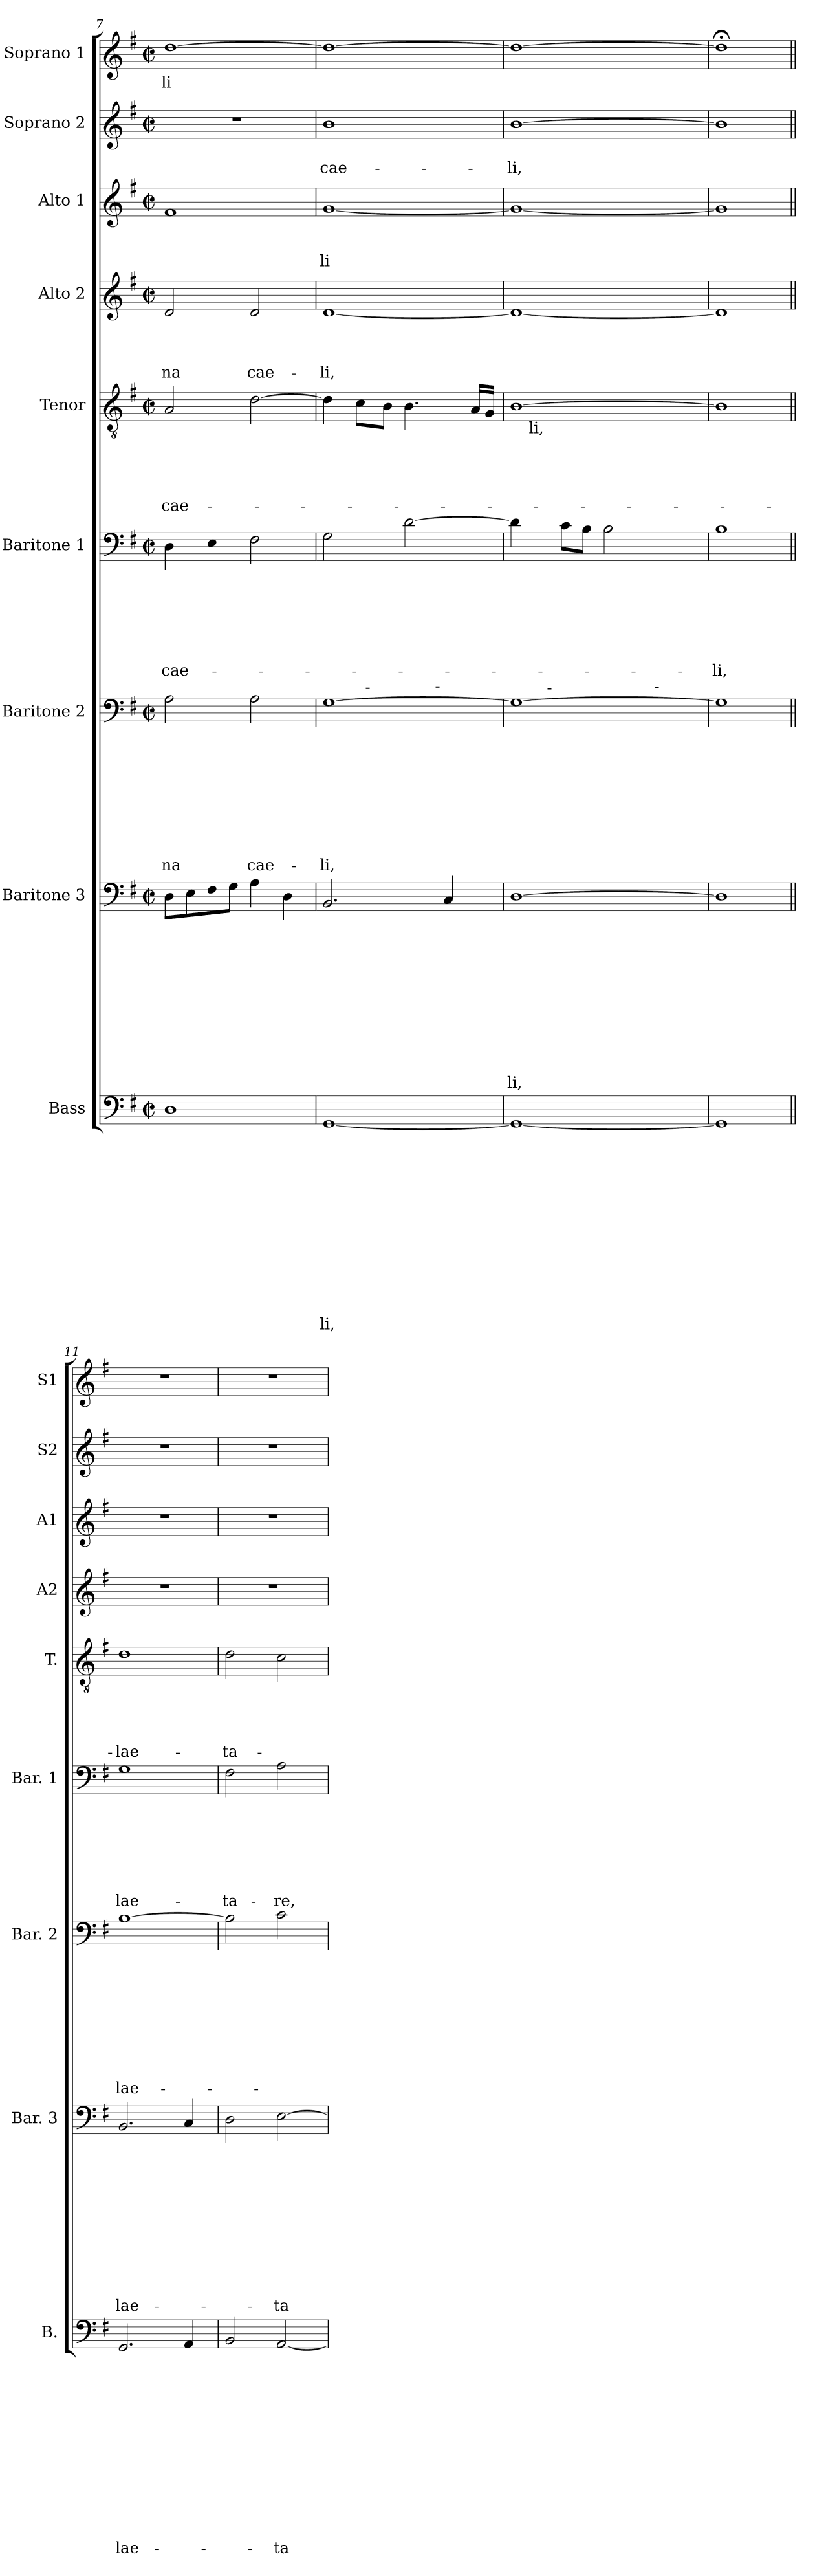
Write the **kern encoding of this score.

**kern	**text	**text	**text	**text	**text	**text	**text	**text	**text	**text	**text	**text	**text	**kern	**text	**text	**text	**text	**text	**text	**text	**text	**text	**text	**text	**kern	**text	**text	**text	**text	**text	**text	**text	**text	**text	**kern	**text	**text	**text	**text	**text	**text	**text	**kern	**text	**text	**text	**text	**text	**kern	**text	**text	**text	**text	**kern	**text	**text	**text	**kern	**text	**text	**kern	**text
*part9	*part9	*part9	*part9	*part9	*part9	*part9	*part9	*part9	*part9	*part9	*part9	*part9	*part9	*part8	*part8	*part8	*part8	*part8	*part8	*part8	*part8	*part8	*part8	*part8	*part8	*part7	*part7	*part7	*part7	*part7	*part7	*part7	*part7	*part7	*part7	*part6	*part6	*part6	*part6	*part6	*part6	*part6	*part6	*part5	*part5	*part5	*part5	*part5	*part5	*part4	*part4	*part4	*part4	*part4	*part3	*part3	*part3	*part3	*part2	*part2	*part2	*part1	*part1
*staff9	*staff9	*staff9	*staff9	*staff9	*staff9	*staff9	*staff9	*staff9	*staff9	*staff9	*staff9	*staff9	*staff9	*staff8	*staff8	*staff8	*staff8	*staff8	*staff8	*staff8	*staff8	*staff8	*staff8	*staff8	*staff8	*staff7	*staff7	*staff7	*staff7	*staff7	*staff7	*staff7	*staff7	*staff7	*staff7	*staff6	*staff6	*staff6	*staff6	*staff6	*staff6	*staff6	*staff6	*staff5	*staff5	*staff5	*staff5	*staff5	*staff5	*staff4	*staff4	*staff4	*staff4	*staff4	*staff3	*staff3	*staff3	*staff3	*staff2	*staff2	*staff2	*staff1	*staff1
*I"Bass	*	*	*	*	*	*	*	*	*	*	*	*	*	*I"Baritone 3	*	*	*	*	*	*	*	*	*	*	*	*I"Baritone 2	*	*	*	*	*	*	*	*	*	*I"Baritone 1	*	*	*	*	*	*	*	*I"Tenor	*	*	*	*	*	*I"Alto 2	*	*	*	*	*I"Alto 1	*	*	*	*I"Soprano 2	*	*	*I"Soprano 1	*
*I'B.	*	*	*	*	*	*	*	*	*	*	*	*	*	*I'Bar. 3	*	*	*	*	*	*	*	*	*	*	*	*I'Bar. 2	*	*	*	*	*	*	*	*	*	*I'Bar. 1	*	*	*	*	*	*	*	*I'T.	*	*	*	*	*	*I'A2	*	*	*	*	*I'A1	*	*	*	*I'S2	*	*	*I'S1	*
*clefF4	*	*	*	*	*	*	*	*	*	*	*	*	*	*clefF4	*	*	*	*	*	*	*	*	*	*	*	*clefF4	*	*	*	*	*	*	*	*	*	*clefF4	*	*	*	*	*	*	*	*clefGv2	*	*	*	*	*	*clefG2	*	*	*	*	*clefG2	*	*	*	*clefG2	*	*	*clefG2	*
*k[f#]	*	*	*	*	*	*	*	*	*	*	*	*	*	*k[f#]	*	*	*	*	*	*	*	*	*	*	*	*k[f#]	*	*	*	*	*	*	*	*	*	*k[f#]	*	*	*	*	*	*	*	*k[f#]	*	*	*	*	*	*k[f#]	*	*	*	*	*k[f#]	*	*	*	*k[f#]	*	*	*k[f#]	*
*G:	*	*	*	*	*	*	*	*	*	*	*	*	*	*G:	*	*	*	*	*	*	*	*	*	*	*	*G:	*	*	*	*	*	*	*	*	*	*G:	*	*	*	*	*	*	*	*G:	*	*	*	*	*	*G:	*	*	*	*	*G:	*	*	*	*G:	*	*	*G:	*
*M2/2	*	*	*	*	*	*	*	*	*	*	*	*	*	*M2/2	*	*	*	*	*	*	*	*	*	*	*	*M2/2	*	*	*	*	*	*	*	*	*	*M2/2	*	*	*	*	*	*	*	*M2/2	*	*	*	*	*	*M2/2	*	*	*	*	*M2/2	*	*	*	*M2/2	*	*	*M2/2	*
*met(c|)	*	*	*	*	*	*	*	*	*	*	*	*	*	*met(c|)	*	*	*	*	*	*	*	*	*	*	*	*met(c|)	*	*	*	*	*	*	*	*	*	*met(c|)	*	*	*	*	*	*	*	*met(c|)	*	*	*	*	*	*met(c|)	*	*	*	*	*met(c|)	*	*	*	*met(c|)	*	*	*met(c|)	*
=7	=7	=7	=7	=7	=7	=7	=7	=7	=7	=7	=7	=7	=7	=7	=7	=7	=7	=7	=7	=7	=7	=7	=7	=7	=7	=7	=7	=7	=7	=7	=7	=7	=7	=7	=7	=7	=7	=7	=7	=7	=7	=7	=7	=7	=7	=7	=7	=7	=7	=7	=7	=7	=7	=7	=7	=7	=7	=7	=7	=7	=7	=7	=7
!	!	!	!	!	!	!	!	!	!	!	!	!	!	!	!	!	!	!	!	!	!	!	!	!	!	!	!	!	!	!	!	!	!	!	!LO:LY:b	!	!	!	!	!	!	!	!LO:LY:b	!	!	!	!	!	!LO:LY:b	!	!	!	!	!LO:LY:b	!	!	!	!	!	!	!	!	!LO:LY:b:rj
1D	.	.	.	.	.	.	.	.	.	.	.	.	.	8D\L	.	.	.	.	.	.	.	.	.	.	.	2A\	.	.	.	.	.	.	.	.	-na	4D\	.	.	.	.	.	.	cae-	2A/	.	.	.	.	cae-	2d/	.	.	.	-na	1f#	.	.	.	1r	.	.	[<1dd	-li
.	.	.	.	.	.	.	.	.	.	.	.	.	.	8E\	.	.	.	.	.	.	.	.	.	.	.	.	.	.	.	.	.	.	.	.	.	.	.	.	.	.	.	.	.	.	.	.	.	.	.	.	.	.	.	.	.	.	.	.	.	.	.	.	.
.	.	.	.	.	.	.	.	.	.	.	.	.	.	8F#\	.	.	.	.	.	.	.	.	.	.	.	.	.	.	.	.	.	.	.	.	.	4E\	.	.	.	.	.	.	.	.	.	.	.	.	.	.	.	.	.	.	.	.	.	.	.	.	.	.	.
.	.	.	.	.	.	.	.	.	.	.	.	.	.	8G\J	.	.	.	.	.	.	.	.	.	.	.	.	.	.	.	.	.	.	.	.	.	.	.	.	.	.	.	.	.	.	.	.	.	.	.	.	.	.	.	.	.	.	.	.	.	.	.	.	.
!	!	!	!	!	!	!	!	!	!	!	!	!	!	!	!	!	!	!	!	!	!	!	!	!	!	!	!	!	!	!	!	!	!	!	!LO:LY:b	!	!	!	!	!	!	!	!	!	!	!	!	!	!	!	!	!	!	!LO:LY:b	!	!	!	!	!	!	!	!	!
.	.	.	.	.	.	.	.	.	.	.	.	.	.	4A\	.	.	.	.	.	.	.	.	.	.	.	2A\	.	.	.	.	.	.	.	.	cae-	2F#\	.	.	.	.	.	.	.	[<2d\	.	.	.	.	.	2d/	.	.	.	cae-	.	.	.	.	.	.	.	.	.
.	.	.	.	.	.	.	.	.	.	.	.	.	.	4D\	.	.	.	.	.	.	.	.	.	.	.	.	.	.	.	.	.	.	.	.	.	.	.	.	.	.	.	.	.	.	.	.	.	.	.	.	.	.	.	.	.	.	.	.	.	.	.	.	.
!!LO:LB:g=z
=8	=8	=8	=8	=8	=8	=8	=8	=8	=8	=8	=8	=8	=8	=8	=8	=8	=8	=8	=8	=8	=8	=8	=8	=8	=8	=8	=8	=8	=8	=8	=8	=8	=8	=8	=8	=8	=8	=8	=8	=8	=8	=8	=8	=8	=8	=8	=8	=8	=8	=8	=8	=8	=8	=8	=8	=8	=8	=8	=8	=8	=8	=8	=8
!	!	!	!	!	!	!	!	!	!	!	!	!	!LO:LY:b	!	!	!	!	!	!	!	!	!	!	!	!	!	!	!	!	!	!	!	!	!	!LO:LY:b	!	!	!	!	!	!	!	!	!	!	!	!	!	!	!	!	!	!	!LO:LY:b	!	!	!	!LO:LY:b:rj	!	!	!LO:LY:b	!	!
*	*	*	*	*	*	*	*	*	*	*	*	*	*	*	*	*	*	*	*	*	*	*	*	*	*	*^	*	*	*	*	*	*	*	*	*	*	*	*	*	*	*	*	*	*	*	*	*	*	*	*	*	*	*	*	*	*	*	*	*	*	*	*	*
*	*	*	*	*	*	*	*	*	*	*	*	*	*	*	*	*	*	*	*	*	*	*	*	*	*	*	*^	*	*	*	*	*	*	*	*	*	*	*	*	*	*	*	*	*	*	*	*	*	*	*	*	*	*	*	*	*	*	*	*	*	*	*	*	*
[<1GG	.	.	.	.	.	.	.	.	.	.	.	.	-li,	2.BB/	.	.	.	.	.	.	.	.	.	.	.	[>1G	4ryy	2ryy	.	.	.	.	.	.	.	.	-li,	2G\	.	.	.	.	.	.	.	4d\]	.	.	.	.	.	[<1d	.	.	.	-li,	[<1g	.	.	-li	1b	.	cae-	1dd_	.
.	.	.	.	.	.	.	.	.	.	.	.	.	.	.	.	.	.	.	.	.	.	.	.	.	.	.	32ryy	.	.	.	.	.	.	.	.	.	.	.	.	.	.	.	.	.	.	8c\L	.	.	.	.	.	.	.	.	.	.	.	.	.	.	.	.	.	.	.
!	!	!	!	!	!	!	!	!	!	!	!	!	!	!	!	!	!	!	!	!	!	!	!	!	!	!	!LO:TX:a:t=-	!	!	!	!	!	!	!	!	!	!	!	!	!	!	!	!	!	!	!	!	!	!	!	!	!	!	!	!	!	!	!	!	!	!	!	!	!	!
.	.	.	.	.	.	.	.	.	.	.	.	.	.	.	.	.	.	.	.	.	.	.	.	.	.	.	2ryy	.	.	.	.	.	.	.	.	.	.	.	.	.	.	.	.	.	.	.	.	.	.	.	.	.	.	.	.	.	.	.	.	.	.	.	.	.	.
.	.	.	.	.	.	.	.	.	.	.	.	.	.	.	.	.	.	.	.	.	.	.	.	.	.	.	.	.	.	.	.	.	.	.	.	.	.	.	.	.	.	.	.	.	.	8B\J	.	.	.	.	.	.	.	.	.	.	.	.	.	.	.	.	.	.	.
.	.	.	.	.	.	.	.	.	.	.	.	.	.	.	.	.	.	.	.	.	.	.	.	.	.	.	.	8..ryy	.	.	.	.	.	.	.	.	.	[>2d\	.	.	.	.	.	.	.	4.B\	.	.	.	.	.	.	.	.	.	.	.	.	.	.	.	.	.	.	.
!	!	!	!	!	!	!	!	!	!	!	!	!	!	!	!	!	!	!	!	!	!	!	!	!	!	!	!	!LO:TX:a:t=-	!	!	!	!	!	!	!	!	!	!	!	!	!	!	!	!	!	!	!	!	!	!	!	!	!	!	!	!	!	!	!	!	!	!	!	!	!
.	.	.	.	.	.	.	.	.	.	.	.	.	.	.	.	.	.	.	.	.	.	.	.	.	.	.	.	4ryy	.	.	.	.	.	.	.	.	.	.	.	.	.	.	.	.	.	.	.	.	.	.	.	.	.	.	.	.	.	.	.	.	.	.	.	.	.
.	.	.	.	.	.	.	.	.	.	.	.	.	.	4C/	.	.	.	.	.	.	.	.	.	.	.	.	.	.	.	.	.	.	.	.	.	.	.	.	.	.	.	.	.	.	.	.	.	.	.	.	.	.	.	.	.	.	.	.	.	.	.	.	.	.	.
.	.	.	.	.	.	.	.	.	.	.	.	.	.	.	.	.	.	.	.	.	.	.	.	.	.	.	8..ryy	.	.	.	.	.	.	.	.	.	.	.	.	.	.	.	.	.	.	.	.	.	.	.	.	.	.	.	.	.	.	.	.	.	.	.	.	.	.
.	.	.	.	.	.	.	.	.	.	.	.	.	.	.	.	.	.	.	.	.	.	.	.	.	.	.	.	.	.	.	.	.	.	.	.	.	.	.	.	.	.	.	.	.	.	16A/LL	.	.	.	.	.	.	.	.	.	.	.	.	.	.	.	.	.	.	.
.	.	.	.	.	.	.	.	.	.	.	.	.	.	.	.	.	.	.	.	.	.	.	.	.	.	.	.	.	.	.	.	.	.	.	.	.	.	.	.	.	.	.	.	.	.	16G/JJ	.	.	.	.	.	.	.	.	.	.	.	.	.	.	.	.	.	.	.
.	.	.	.	.	.	.	.	.	.	.	.	.	.	.	.	.	.	.	.	.	.	.	.	.	.	.	.	32ryy	.	.	.	.	.	.	.	.	.	.	.	.	.	.	.	.	.	.	.	.	.	.	.	.	.	.	.	.	.	.	.	.	.	.	.	.	.
=9	=9	=9	=9	=9	=9	=9	=9	=9	=9	=9	=9	=9	=9	=9	=9	=9	=9	=9	=9	=9	=9	=9	=9	=9	=9	=9	=9	=9	=9	=9	=9	=9	=9	=9	=9	=9	=9	=9	=9	=9	=9	=9	=9	=9	=9	=9	=9	=9	=9	=9	=9	=9	=9	=9	=9	=9	=9	=9	=9	=9	=9	=9	=9	=9	=9
!	!	!	!	!	!	!	!	!	!	!	!	!	!	!	!	!	!	!	!	!	!	!	!	!	!LO:LY:b	!	!	!	!	!	!	!	!	!	!	!	!	!	!	!	!	!	!	!	!	!	!	!	!	!	!	!	!	!	!	!	!	!	!	!	!	!	!LO:LY:b	!	!
*	*	*	*	*	*	*	*	*	*	*	*	*	*	*	*	*	*	*	*	*	*	*	*	*	*	*	*	*	*	*	*	*	*	*	*	*	*	*	*	*	*	*	*	*	*	*^	*	*	*	*	*	*	*	*	*	*	*	*	*	*	*	*	*	*	*
1GG_	.	.	.	.	.	.	.	.	.	.	.	.	.	[>1D	.	.	.	.	.	.	.	.	.	.	-li,	1G_	8.ryy	2.ryy	.	.	.	.	.	.	.	.	.	4d\]	.	.	.	.	.	.	.	[>1B	16.ryy	.	.	.	.	.	1d_	.	.	.	.	1g_	.	.	.	[>1b	.	-li,	1dd_	.
!	!	!	!	!	!	!	!	!	!	!	!	!	!	!	!	!	!	!	!	!	!	!	!	!	!	!	!	!	!	!	!	!	!	!	!	!	!	!	!	!	!	!	!	!	!	!	!LO:TX:b:t=li,	!	!	!	!	!	!	!	!	!	!	!	!	!	!	!	!	!	!	!
.	.	.	.	.	.	.	.	.	.	.	.	.	.	.	.	.	.	.	.	.	.	.	.	.	.	.	.	.	.	.	.	.	.	.	.	.	.	.	.	.	.	.	.	.	.	.	2ryy	.	.	.	.	.	.	.	.	.	.	.	.	.	.	.	.	.	.	.
!	!	!	!	!	!	!	!	!	!	!	!	!	!	!	!	!	!	!	!	!	!	!	!	!	!	!	!LO:TX:a:t=-	!	!	!	!	!	!	!	!	!	!	!	!	!	!	!	!	!	!	!	!	!	!	!	!	!	!	!	!	!	!	!	!	!	!	!	!	!	!	!
.	.	.	.	.	.	.	.	.	.	.	.	.	.	.	.	.	.	.	.	.	.	.	.	.	.	.	2ryy	.	.	.	.	.	.	.	.	.	.	.	.	.	.	.	.	.	.	.	.	.	.	.	.	.	.	.	.	.	.	.	.	.	.	.	.	.	.	.
.	.	.	.	.	.	.	.	.	.	.	.	.	.	.	.	.	.	.	.	.	.	.	.	.	.	.	.	.	.	.	.	.	.	.	.	.	.	8c\L	.	.	.	.	.	.	.	.	.	.	.	.	.	.	.	.	.	.	.	.	.	.	.	.	.	.	.	.
.	.	.	.	.	.	.	.	.	.	.	.	.	.	.	.	.	.	.	.	.	.	.	.	.	.	.	.	.	.	.	.	.	.	.	.	.	.	8B\J	.	.	.	.	.	.	.	.	.	.	.	.	.	.	.	.	.	.	.	.	.	.	.	.	.	.	.	.
.	.	.	.	.	.	.	.	.	.	.	.	.	.	.	.	.	.	.	.	.	.	.	.	.	.	.	.	.	.	.	.	.	.	.	.	.	.	2B\	.	.	.	.	.	.	.	.	.	.	.	.	.	.	.	.	.	.	.	.	.	.	.	.	.	.	.	.
.	.	.	.	.	.	.	.	.	.	.	.	.	.	.	.	.	.	.	.	.	.	.	.	.	.	.	.	.	.	.	.	.	.	.	.	.	.	.	.	.	.	.	.	.	.	.	4ryy	.	.	.	.	.	.	.	.	.	.	.	.	.	.	.	.	.	.	.
.	.	.	.	.	.	.	.	.	.	.	.	.	.	.	.	.	.	.	.	.	.	.	.	.	.	.	4ryy	.	.	.	.	.	.	.	.	.	.	.	.	.	.	.	.	.	.	.	.	.	.	.	.	.	.	.	.	.	.	.	.	.	.	.	.	.	.	.
!	!	!	!	!	!	!	!	!	!	!	!	!	!	!	!	!	!	!	!	!	!	!	!	!	!	!	!	!LO:TX:a:t=-	!	!	!	!	!	!	!	!	!	!	!	!	!	!	!	!	!	!	!	!	!	!	!	!	!	!	!	!	!	!	!	!	!	!	!	!	!	!
.	.	.	.	.	.	.	.	.	.	.	.	.	.	.	.	.	.	.	.	.	.	.	.	.	.	.	.	4ryy	.	.	.	.	.	.	.	.	.	.	.	.	.	.	.	.	.	.	.	.	.	.	.	.	.	.	.	.	.	.	.	.	.	.	.	.	.	.
.	.	.	.	.	.	.	.	.	.	.	.	.	.	.	.	.	.	.	.	.	.	.	.	.	.	.	.	.	.	.	.	.	.	.	.	.	.	.	.	.	.	.	.	.	.	.	8ryy	.	.	.	.	.	.	.	.	.	.	.	.	.	.	.	.	.	.	.
.	.	.	.	.	.	.	.	.	.	.	.	.	.	.	.	.	.	.	.	.	.	.	.	.	.	.	16ryy	.	.	.	.	.	.	.	.	.	.	.	.	.	.	.	.	.	.	.	.	.	.	.	.	.	.	.	.	.	.	.	.	.	.	.	.	.	.	.
.	.	.	.	.	.	.	.	.	.	.	.	.	.	.	.	.	.	.	.	.	.	.	.	.	.	.	.	.	.	.	.	.	.	.	.	.	.	.	.	.	.	.	.	.	.	.	32ryy	.	.	.	.	.	.	.	.	.	.	.	.	.	.	.	.	.	.	.
=10	=10	=10	=10	=10	=10	=10	=10	=10	=10	=10	=10	=10	=10	=10	=10	=10	=10	=10	=10	=10	=10	=10	=10	=10	=10	=10	=10	=10	=10	=10	=10	=10	=10	=10	=10	=10	=10	=10	=10	=10	=10	=10	=10	=10	=10	=10	=10	=10	=10	=10	=10	=10	=10	=10	=10	=10	=10	=10	=10	=10	=10	=10	=10	=10	=10	=10
!	!	!	!	!	!	!	!	!	!	!	!	!	!	!	!	!	!	!	!	!	!	!	!	!	!	!	!	!	!	!	!	!	!	!	!	!	!	!	!	!	!	!	!	!	!LO:LY:b	!	!	!	!	!	!	!	!	!	!	!	!	!	!	!	!	!	!	!	!	!
*	*	*	*	*	*	*	*	*	*	*	*	*	*	*	*	*	*	*	*	*	*	*	*	*	*	*v	*v	*v	*	*	*	*	*	*	*	*	*	*	*	*	*	*	*	*	*	*v	*v	*	*	*	*	*	*	*	*	*	*	*	*	*	*	*	*	*	*	*
1GG]	.	.	.	.	.	.	.	.	.	.	.	.	.	1D]	.	.	.	.	.	.	.	.	.	.	.	1G]	.	.	.	.	.	.	.	.	.	1B	.	.	.	.	.	.	-li,	1B]	.	.	.	.	.	1d]	.	.	.	.	1g]	.	.	.	1b]	.	.	1dd;<]	.
=11||	=11||	=11||	=11||	=11||	=11||	=11||	=11||	=11||	=11||	=11||	=11||	=11||	=11||	=11||	=11||	=11||	=11||	=11||	=11||	=11||	=11||	=11||	=11||	=11||	=11||	=11||	=11||	=11||	=11||	=11||	=11||	=11||	=11||	=11||	=11||	=11||	=11||	=11||	=11||	=11||	=11||	=11||	=11||	=11||	=11||	=11||	=11||	=11||	=11||	=11||	=11||	=11||	=11||	=11||	=11||	=11||	=11||	=11||	=11||	=11||	=11||	=11||	=11||
!	!	!	!	!	!	!	!	!	!	!	!	!	!LO:LY:b	!	!	!	!	!	!	!	!	!	!	!	!LO:LY:b	!	!	!	!	!	!	!	!	!	!LO:LY:b	!	!	!	!	!	!	!	!LO:LY:b	!	!	!	!	!	!LO:LY:b	!	!	!	!	!	!	!	!	!	!	!	!	!	!
2.GG/	.	.	.	.	.	.	.	.	.	.	.	.	lae-	2.BB/	.	.	.	.	.	.	.	.	.	.	lae-	[>1B	.	.	.	.	.	.	.	.	lae-	1G	.	.	.	.	.	.	lae-	1d	.	.	.	.	-lae-	1r	.	.	.	.	1r	.	.	.	1r	.	.	1r	.
4AA/	.	.	.	.	.	.	.	.	.	.	.	.	.	4C/	.	.	.	.	.	.	.	.	.	.	.	.	.	.	.	.	.	.	.	.	.	.	.	.	.	.	.	.	.	.	.	.	.	.	.	.	.	.	.	.	.	.	.	.	.	.	.	.	.
=12	=12	=12	=12	=12	=12	=12	=12	=12	=12	=12	=12	=12	=12	=12	=12	=12	=12	=12	=12	=12	=12	=12	=12	=12	=12	=12	=12	=12	=12	=12	=12	=12	=12	=12	=12	=12	=12	=12	=12	=12	=12	=12	=12	=12	=12	=12	=12	=12	=12	=12	=12	=12	=12	=12	=12	=12	=12	=12	=12	=12	=12	=12	=12
!	!	!	!	!	!	!	!	!	!	!	!	!	!	!	!	!	!	!	!	!	!	!	!	!	!	!	!	!	!	!	!	!	!	!	!	!	!	!	!	!	!	!	!LO:LY:b	!	!	!	!	!	!LO:LY:b	!	!	!	!	!	!	!	!	!	!	!	!	!	!
2BB/	.	.	.	.	.	.	.	.	.	.	.	.	.	2D\	.	.	.	.	.	.	.	.	.	.	.	2B\]	.	.	.	.	.	.	.	.	.	2F#\	.	.	.	.	.	.	-ta-	2d\	.	.	.	.	-ta-	1r	.	.	.	.	1r	.	.	.	1r	.	.	1r	.
!	!	!	!	!	!	!	!	!	!	!	!	!	!LO:LY:b	!	!	!	!	!	!	!	!	!	!	!	!LO:LY:b	!	!	!	!	!	!	!	!	!	!	!	!	!	!	!	!	!	!LO:LY:b	!	!	!	!	!	!	!	!	!	!	!	!	!	!	!	!	!	!	!	!
[<2AA/	.	.	.	.	.	.	.	.	.	.	.	.	-ta-	[>2E\	.	.	.	.	.	.	.	.	.	.	-ta-	2c\	.	.	.	.	.	.	.	.	.	2A\	.	.	.	.	.	.	-re,	2c\	.	.	.	.	.	.	.	.	.	.	.	.	.	.	.	.	.	.	.
=	=	=	=	=	=	=	=	=	=	=	=	=	=	=	=	=	=	=	=	=	=	=	=	=	=	=	=	=	=	=	=	=	=	=	=	=	=	=	=	=	=	=	=	=	=	=	=	=	=	=	=	=	=	=	=	=	=	=	=	=	=	=	=
*-	*-	*-	*-	*-	*-	*-	*-	*-	*-	*-	*-	*-	*-	*-	*-	*-	*-	*-	*-	*-	*-	*-	*-	*-	*-	*-	*-	*-	*-	*-	*-	*-	*-	*-	*-	*-	*-	*-	*-	*-	*-	*-	*-	*-	*-	*-	*-	*-	*-	*-	*-	*-	*-	*-	*-	*-	*-	*-	*-	*-	*-	*-	*-
